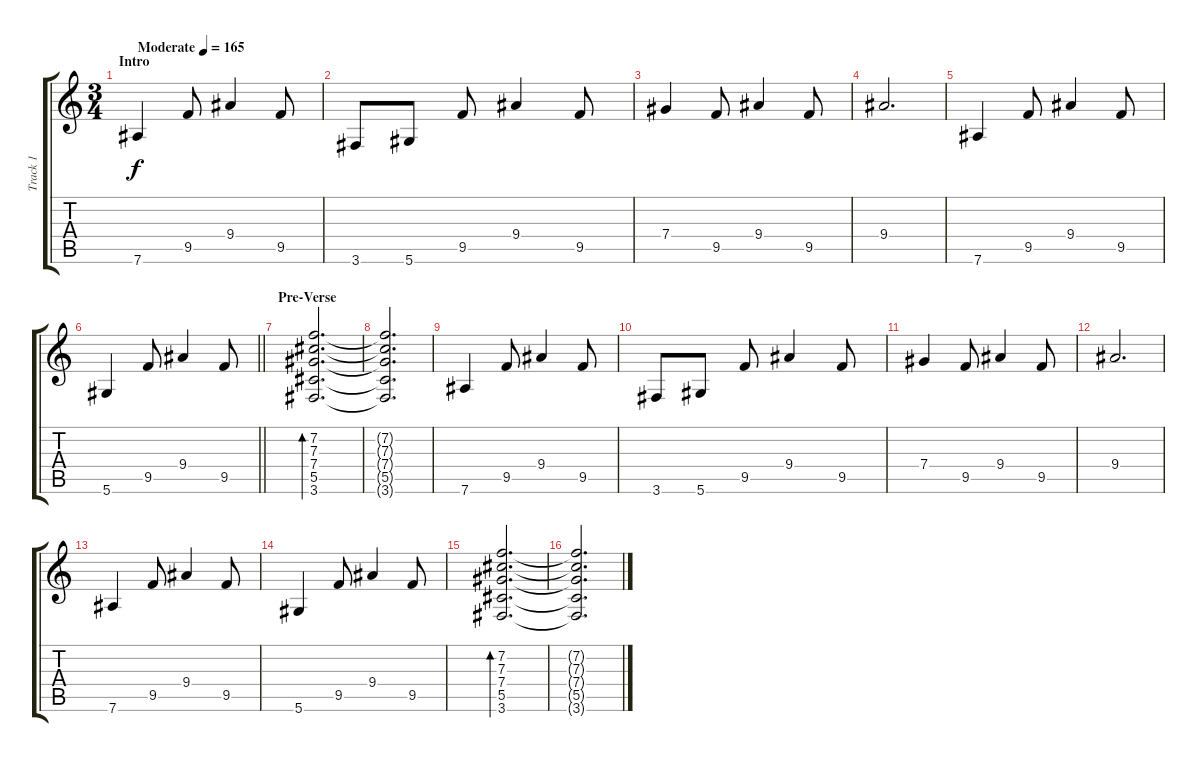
\track ("Track 1" "Track 1") {instrument electricguitarjazz}
\staff {score tabs}
\tuning (Eb4 Bb3 Gb3 Db3 Ab2 Eb2) {hide}
\ts (3 4)
\section ("" "Intro")
\tempo (165 "Moderate")
\clef g2
\ks c
7.6.4{dy f instrument electricguitarjazz} 9.5.8 9.4.4 9.5.8 |
3.6.8 5.6.8 9.5.8 9.4.4 9.5.8 |
7.4.4 9.5.8 9.4.4 9.5.8 |
9.4.2{d} |
7.6.4 9.5.8 9.4.4 9.5.8 |
\barLineRight lightlight
5.6.4 9.5.8 9.4.4 9.5.8 |
\section ("" "Pre-Verse")
(7.2 7.3 7.4 5.5 3.6).2{d bd 480} |
(7.2{t} 7.3{t} 7.4{t} 5.5{t} 3.6{t}).2{d} |
7.6.4 9.5.8 9.4.4 9.5.8 |
3.6.8 5.6.8 9.5.8 9.4.4 9.5.8 |
7.4.4 9.5.8 9.4.4 9.5.8 |
9.4.2{d} |
7.6.4 9.5.8 9.4.4 9.5.8 |
5.6.4 9.5.8 9.4.4 9.5.8 |
(7.2 7.3 7.4 5.5 3.6).2{d bd 480} |
(7.2{t} 7.3{t} 7.4{t} 5.5{t} 3.6{t}).2{d}
